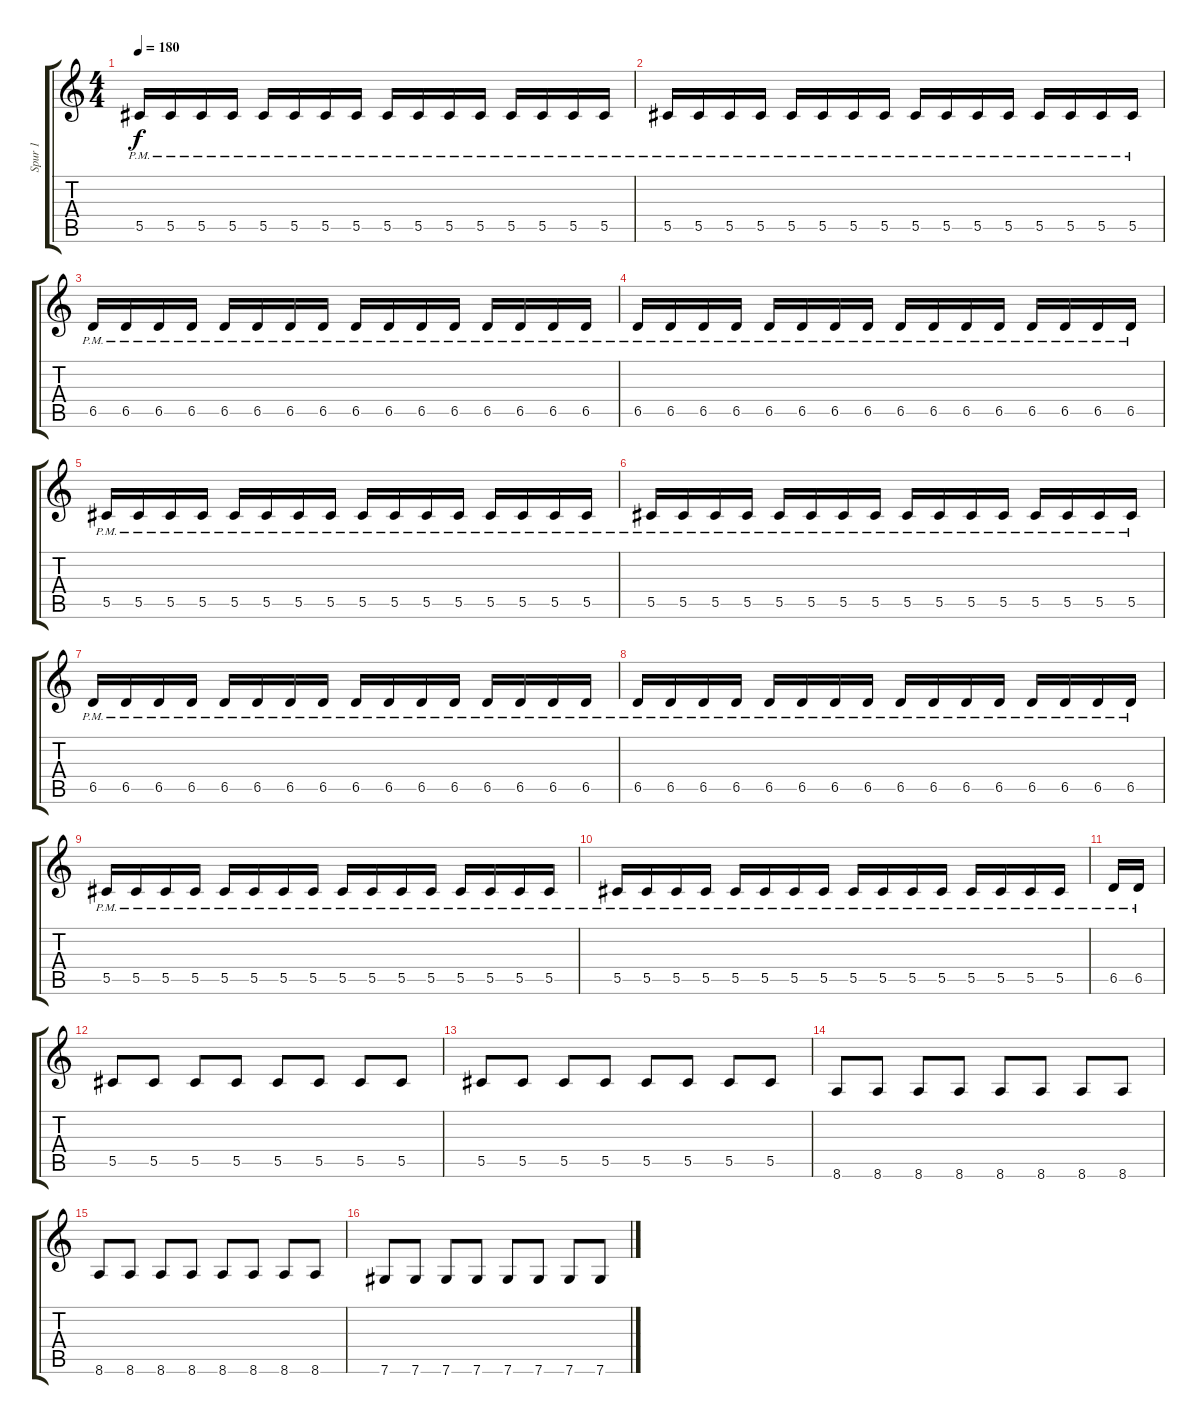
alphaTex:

\track ("Spur 1" "Spur 1") {instrument electricbassfinger}
\staff {score tabs}
\tuning (Eb4 Bb3 Gb3 Db3 Ab2 Db2) {hide}
\ts (4 4)
\tempo 180
\clef g2
\ks c
5.5{pm}.16{dy f} 5.5{pm}.16 5.5{pm}.16 5.5{pm}.16 5.5{pm}.16 5.5{pm}.16 5.5{pm}.16 5.5{pm}.16 5.5{pm}.16 5.5{pm}.16 5.5{pm}.16 5.5{pm}.16 5.5{pm}.16 5.5{pm}.16 5.5{pm}.16 5.5{pm}.16 |
5.5{pm}.16 5.5{pm}.16 5.5{pm}.16 5.5{pm}.16 5.5{pm}.16 5.5{pm}.16 5.5{pm}.16 5.5{pm}.16 5.5{pm}.16 5.5{pm}.16 5.5{pm}.16 5.5{pm}.16 5.5{pm}.16 5.5{pm}.16 5.5{pm}.16 5.5{pm}.16 |
6.5{pm}.16 6.5{pm}.16 6.5{pm}.16 6.5{pm}.16 6.5{pm}.16 6.5{pm}.16 6.5{pm}.16 6.5{pm}.16 6.5{pm}.16 6.5{pm}.16 6.5{pm}.16 6.5{pm}.16 6.5{pm}.16 6.5{pm}.16 6.5{pm}.16 6.5{pm}.16 |
6.5{pm}.16 6.5{pm}.16 6.5{pm}.16 6.5{pm}.16 6.5{pm}.16 6.5{pm}.16 6.5{pm}.16 6.5{pm}.16 6.5{pm}.16 6.5{pm}.16 6.5{pm}.16 6.5{pm}.16 6.5{pm}.16 6.5{pm}.16 6.5{pm}.16 6.5{pm}.16 |
5.5{pm}.16 5.5{pm}.16 5.5{pm}.16 5.5{pm}.16 5.5{pm}.16 5.5{pm}.16 5.5{pm}.16 5.5{pm}.16 5.5{pm}.16 5.5{pm}.16 5.5{pm}.16 5.5{pm}.16 5.5{pm}.16 5.5{pm}.16 5.5{pm}.16 5.5{pm}.16 |
5.5{pm}.16 5.5{pm}.16 5.5{pm}.16 5.5{pm}.16 5.5{pm}.16 5.5{pm}.16 5.5{pm}.16 5.5{pm}.16 5.5{pm}.16 5.5{pm}.16 5.5{pm}.16 5.5{pm}.16 5.5{pm}.16 5.5{pm}.16 5.5{pm}.16 5.5{pm}.16 |
6.5{pm}.16 6.5{pm}.16 6.5{pm}.16 6.5{pm}.16 6.5{pm}.16 6.5{pm}.16 6.5{pm}.16 6.5{pm}.16 6.5{pm}.16 6.5{pm}.16 6.5{pm}.16 6.5{pm}.16 6.5{pm}.16 6.5{pm}.16 6.5{pm}.16 6.5{pm}.16 |
6.5{pm}.16 6.5{pm}.16 6.5{pm}.16 6.5{pm}.16 6.5{pm}.16 6.5{pm}.16 6.5{pm}.16 6.5{pm}.16 6.5{pm}.16 6.5{pm}.16 6.5{pm}.16 6.5{pm}.16 6.5{pm}.16 6.5{pm}.16 6.5{pm}.16 6.5{pm}.16 |
5.5{pm}.16 5.5{pm}.16 5.5{pm}.16 5.5{pm}.16 5.5{pm}.16 5.5{pm}.16 5.5{pm}.16 5.5{pm}.16 5.5{pm}.16 5.5{pm}.16 5.5{pm}.16 5.5{pm}.16 5.5{pm}.16 5.5{pm}.16 5.5{pm}.16 5.5{pm}.16 |
5.5{pm}.16 5.5{pm}.16 5.5{pm}.16 5.5{pm}.16 5.5{pm}.16 5.5{pm}.16 5.5{pm}.16 5.5{pm}.16 5.5{pm}.16 5.5{pm}.16 5.5{pm}.16 5.5{pm}.16 5.5{pm}.16 5.5{pm}.16 5.5{pm}.16 5.5{pm}.16 |
6.5{pm}.16 6.5{pm}.16 |
5.5.8 5.5.8 5.5.8 5.5.8 5.5.8 5.5.8 5.5.8 5.5.8 |
5.5.8 5.5.8 5.5.8 5.5.8 5.5.8 5.5.8 5.5.8 5.5.8 |
8.6.8 8.6.8 8.6.8 8.6.8 8.6.8 8.6.8 8.6.8 8.6.8 |
8.6.8 8.6.8 8.6.8 8.6.8 8.6.8 8.6.8 8.6.8 8.6.8 |
7.6.8 7.6.8 7.6.8 7.6.8 7.6.8 7.6.8 7.6.8 7.6.8
